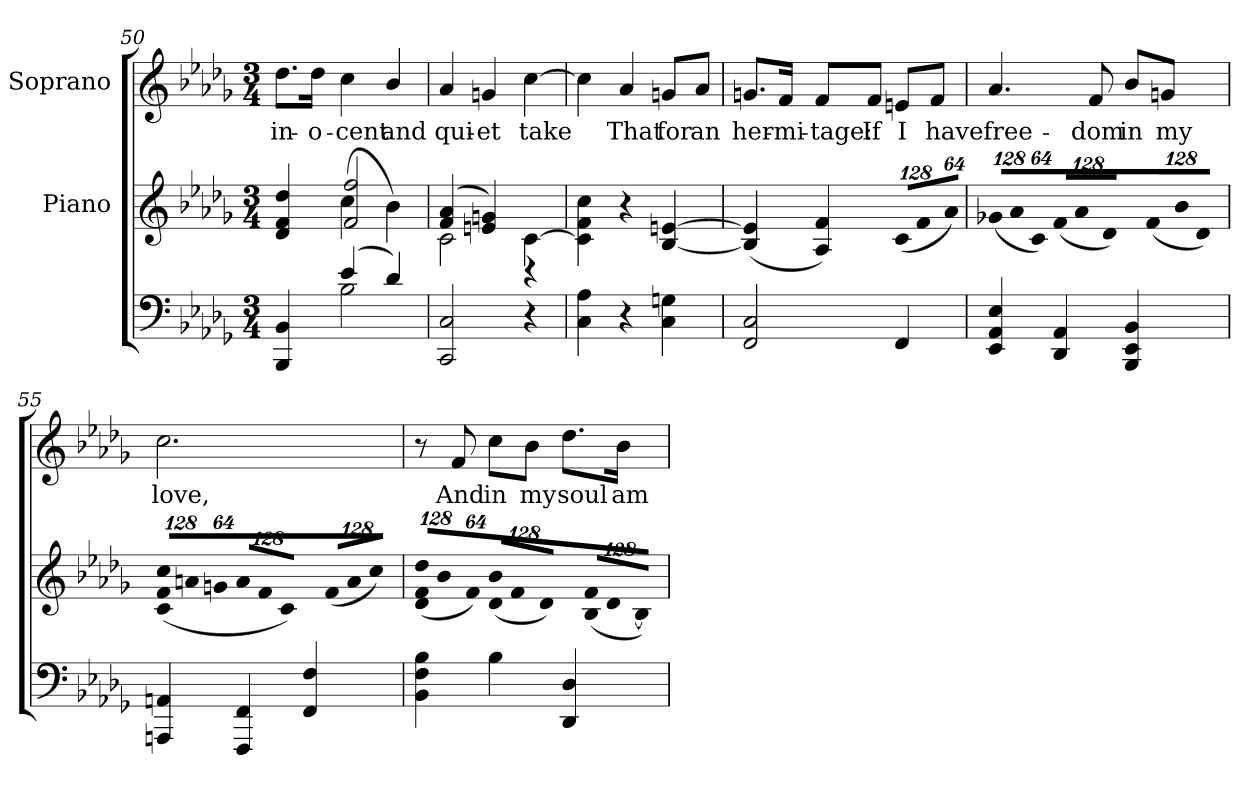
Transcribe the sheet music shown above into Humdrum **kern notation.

**kern	**kern	**kern	**text
*part3	*part2	*part1	*part1
*staff3	*staff2	*staff1	*staff1
*	*I"Piano	*I"Soprano	*
!!LO:LB:g=z
*clefF4	*clefG2	*clefG2	*
*k[b-e-a-d-g-]	*k[b-e-a-d-g-]	*k[b-e-a-d-g-]	*
*D-:	*D-:	*D-:	*
*M3/4	*M3/4	*M3/4	*
=50	=50	=50	=50
*^	*^	*	*
!	!	!	!	!	!LO:LY:b:color=#000000
4BBB-i/ 4BB-i	4ryy	4d-i/ 4fi 4dd-i	4ryy	8.dd-i\L	in-
!	!	!	!	!	!LO:LY:b:color=#000000
.	.	.	.	16dd-i\Jk	-o-
!	!	!	!	!	!LO:LY:b:color=#000000
(4e-i/	2B-i\	(4cci\	2fi/ 2ffi	4cci\	-cent
!	!	!	!	!	!LO:LY:b:color=#000000
4d-i/)	.	4b-i\)	.	4b-i/	and
*v	*v	*	*	*	*
=51	=51	=51	=51	=51
!	!	!	!	!LO:LY:b:color=#000000
2CCi/ 2Ci	(4fi/ 4a-i	2ci\	4a-i/	qui-
!	!	!	!	!LO:LY:b:color=#000000
.	4eni/ 4gni)	.	4gni/	-et
!	!	!	!	!LO:LY:b:color=#000000
4r	[4ci\	4r	[4cci\	take
*	*v	*v	*	*
=52	=52	=52	=52
4Ci\ 4A-i	4ci\] 4fi 4cci	4cci\]	.
!	!	!	!LO:LY:b:color=#000000
4r	4r	4a-i/	That
!	!	!	!LO:LY:b:color=#000000
4Ci\ 4Gni	[4B-i/ [4eni	8gni/L	for
!	!	!	!LO:LY:b:color=#000000
.	.	8a-i/J	an
=53	=53	=53	=53
!	!	!	!LO:LY:b:color=#000000
2FFi/ 2Ci	(4B-i/] 4ei]	8.gni/L	her-
!	!	!	!LO:LY:b:color=#000000
.	.	16fi/Jk	-mi-
!	!	!	!LO:LY:b:color=#000000
.	4A-i/ 4fi)	8fi/L	-tage:
!	!	!	!LO:LY:b:color=#000000
.	.	8fi/J	If
*	*Xbrackettup	*	*
!	!LO:N:vis=8	!	!
!	!	!	!LO:LY:b:color=#000000
4FFi/	(1024%85ci/L	8eni/L	I
!	!LO:N:vis=8	!	!
.	1024%85fi/	.	.
!	!	!	!LO:LY:b:color=#000000
.	.	8fi/J	have
!	!LO:N:vis=8	!	!
.	512%43a-i/J)	.	.
!!LO:PB:g=z
=54	=54	=54	=54
!	!LO:N:vis=8	!	!
!	!	!	!LO:LY:b:color=#000000
4EE-i/ 4AA-i 4E-i	(1024%85g-Xi/L	4.a-i/	free-
!	!LO:N:vis=8	!	!
.	1024%85a-i/	.	.
!	!LO:N:vis=8	!	!
.	512%43ci/J)	.	.
!	!LO:N:vis=8	!	!
4DD-i/ 4AA-i	(1024%85fi/L	.	.
!	!LO:N:vis=8	!	!
.	1024%85a-i/	.	.
!	!	!	!LO:LY:b:color=#000000
.	.	8fi/	-dom
!	!LO:N:vis=8	!	!
.	512%43d-i/J)	.	.
!	!LO:N:vis=8	!	!
!	!	!	!LO:LY:b:color=#000000
4BBB-i/ 4EE-i 4BB-i	(1024%85fi/L	8b-i/L	in
!	!LO:N:vis=8	!	!
.	1024%85b-i/	.	.
!	!	!	!LO:LY:b:color=#000000
.	.	8gni/J	my
!	!LO:N:vis=8	!	!
.	512%43d-i/J)	.	.
=55	=55	=55	=55
!	!LO:N:vis=8	!	!
!	!	!	!LO:LY:b:color=#000000
4AAAni/ 4AAni	(1024%85ci/ 1024%85fi 1024%85cciL	2.cci\	love,
!	!LO:N:vis=8	!	!
.	1024%85ani/	.	.
!	!LO:N:vis=8	!	!
.	512%43gni/J	.	.
!	!LO:N:vis=8	!	!
4FFFi/ 4FFi	1024%85ai/L	.	.
!	!LO:N:vis=8	!	!
.	1024%85fi/	.	.
!	!LO:N:vis=8	!	!
.	512%43ci/J)	.	.
!	!LO:N:vis=8	!	!
4FFi/ 4Fi	(1024%85fi/L	.	.
!	!LO:N:vis=8	!	!
.	1024%85ai/	.	.
!	!LO:N:vis=8	!	!
.	512%43cci/J)	.	.
=56	=56	=56	=56
!	!LO:N:vis=8	!	!
4BB-i\ 4Fi 4B-i	(1024%85d-i/ 1024%85fi 1024%85dd-iL	8r	.
!	!LO:N:vis=8	!	!
.	1024%85b-i/	.	.
!	!	!	!LO:LY:b:color=#000000
.	.	8fi/	And
!	!LO:N:vis=8	!	!
.	512%43fi/J)	.	.
!	!LO:N:vis=8	!	!
!	!	!	!LO:LY:b:color=#000000
4B-i\	(1024%85d-i/ 1024%85b-iL	8cci\L	in
!	!LO:N:vis=8	!	!
.	1024%85fi/	.	.
!	!	!	!LO:LY:b:color=#000000
.	.	8b-i\J	my
!	!LO:N:vis=8	!	!
.	512%43d-i/J)	.	.
!	!LO:N:vis=8	!	!
!	!	!	!LO:LY:b:color=#000000
4DD-i/ 4D-i	(1024%85B-i/ 1024%85fiL	8.dd-i\L	soul
!	!LO:N:vis=8	!	!
.	1024%85d-i/	.	.
!	!LO:N:vis=8	!	!
.	[512%43B-i/J)	.	.
!	!	!	!LO:LY:b:color=#000000
.	.	16b-i\Jk	am
=	=	=	=
*-	*-	*-	*-
